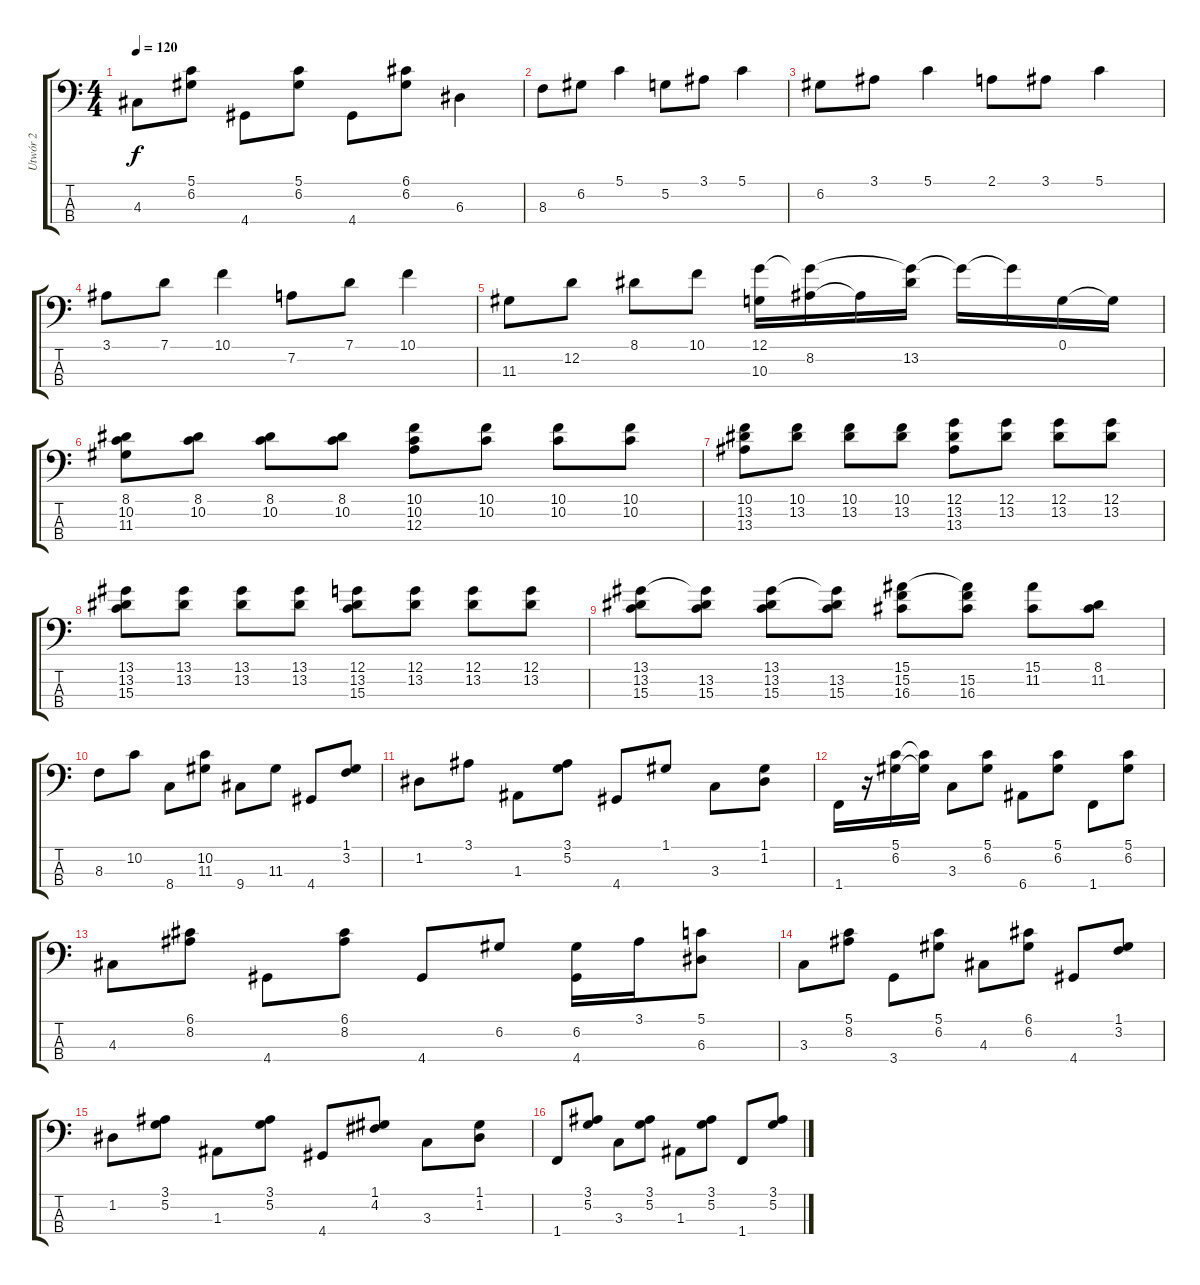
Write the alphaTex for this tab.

\track ("Utwór 2" "Utwór 2") {instrument electricbassfinger}
\staff {score tabs}
\tuning (G2 D2 A1 E1) {hide}
\ts (4 4)
\tempo 120
\clef f4
\ks c
4.3.8{dy f} (5.1 6.2).8 4.4.8 (5.1 6.2).8 4.4.8 (6.1 6.2).8 6.3.4 |
8.3.8 6.2.8 5.1.4 5.2.8 3.1.8 5.1.4 |
6.2.8 3.1.8 5.1.4 2.1.8 3.1.8 5.1.4 |
3.1.8 7.1.8 10.1.4 7.2.8 7.1.8 10.1.4 |
11.3.8 12.2.8 8.1.8 10.1.8 (12.1 10.3).16 (12.1{t} 8.2).16 8.2{t}.16 (12.1{t} 13.2).16 12.1{t}.16 12.1{t}.16 0.1.16 0.1{t}.16 |
(8.1 10.2 11.3).8 (8.1 10.2).8 (8.1 10.2).8 (8.1 10.2).8 (10.1 10.2 12.3).8 (10.1 10.2).8 (10.1 10.2).8 (10.1 10.2).8 |
(10.1 13.2 13.3).8 (10.1 13.2).8 (10.1 13.2).8 (10.1 13.2).8 (12.1 13.2 13.3).8 (12.1 13.2).8 (12.1 13.2).8 (12.1 13.2).8 |
(13.1 13.2 15.3).8 (13.1 13.2).8 (13.1 13.2).8 (13.1 13.2).8 (12.1 13.2 15.3).8 (12.1 13.2).8 (12.1 13.2).8 (12.1 13.2).8 |
(13.1 13.2 15.3).8 (13.1{t} 13.2 15.3).8 (13.1 13.2 15.3).8 (13.1{t} 13.2 15.3).8 (15.1 15.2 16.3).8 (15.1{t} 15.2 16.3).8 (15.1 11.2).8 (8.1 11.2).8 |
8.3.8 10.2.8 8.4.8 (10.2 11.3).8 9.4.8 11.3.8 4.4.8 (1.1 3.2).8 |
1.2.8 3.1.8 1.3.8 (3.1 5.2).8 4.4.8 1.1.8 3.3.8 (1.1 1.2).8 |
1.4.16 r.16 (5.1 6.2).16 (5.1{t} 6.2{t}).16 3.3.8 (5.1 6.2).8 6.4.8 (5.1 6.2).8 1.4.8 (5.1 6.2).8 |
4.3.8 (6.1 8.2).8 4.4.8 (6.1 8.2).8 4.4.8 6.2.8 (6.2 4.4).16 3.1.16 (5.1 6.3).8 |
3.3.8 (5.1 8.2).8 3.4.8 (5.1 6.2).8 4.3.8 (6.1 6.2).8 4.4.8 (1.1 3.2).8 |
1.2.8 (3.1 5.2).8 1.3.8 (3.1 5.2).8 4.4.8 (1.1 4.2).8 3.3.8 (1.1 1.2).8 |
1.4.8 (3.1 5.2).8 3.3.8 (3.1 5.2).8 1.3.8 (3.1 5.2).8 1.4.8 (3.1 5.2).8
